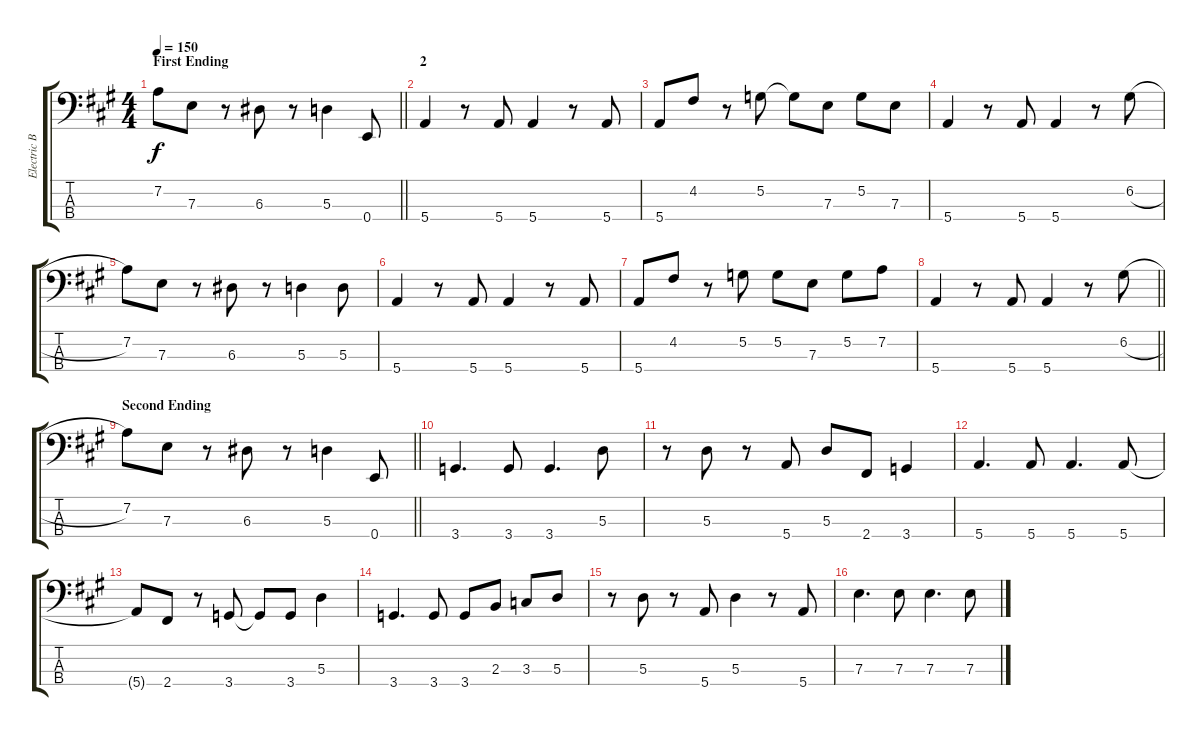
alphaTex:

\track ("Electric Bass" "Electric B") {instrument electricbassfinger}
\staff {score tabs}
\tuning (G2 D2 A1 E1) {hide}
\ts (4 4)
\section ("" "First Ending")
\tempo 150
\clef f4
\barLineRight lightlight
\ks a
7.2.8{dy f} 7.3.8 r.8 6.3.8 r.8 5.3.4 0.4.8 |
\section ("" "2")
5.4.4 r.8 5.4.8 5.4.4 r.8 5.4.8 |
5.4.8 4.2.8 r.8 5.2.8 5.2{t}.8 7.3.8 5.2.8 7.3.8 |
5.4.4 r.8 5.4.8 5.4.4 r.8 6.2{h}.8 |
7.2.8 7.3.8 r.8 6.3.8 r.8 5.3.4 5.3.8 |
5.4.4 r.8 5.4.8 5.4.4 r.8 5.4.8 |
5.4.8 4.2.8 r.8 5.2.8 5.2.8 7.3.8 5.2.8 7.2.8 |
\barLineRight lightlight
5.4.4 r.8 5.4.8 5.4.4 r.8 6.2{h}.8 |
\section ("" "Second Ending")
\barLineRight lightlight
7.2.8 7.3.8 r.8 6.3.8 r.8 5.3.4 0.4.8 |
\section ("" "")
3.4.4{d} 3.4.8 3.4.4{d} 5.3.8 |
r.8 5.3.8 r.8 5.4.8 5.3.8 2.4.8 3.4.4 |
5.4.4{d} 5.4.8 5.4.4{d} 5.4.8 |
5.4{t}.8 2.4.8 r.8 3.4.8 3.4{t}.8 3.4.8 5.3.4 |
3.4.4{d} 3.4.8 3.4.8 2.3.8 3.3.8 5.3.8 |
r.8 5.3.8 r.8 5.4.8 5.3.4 r.8 5.4.8 |
7.3.4{d} 7.3.8 7.3.4{d} 7.3.8
